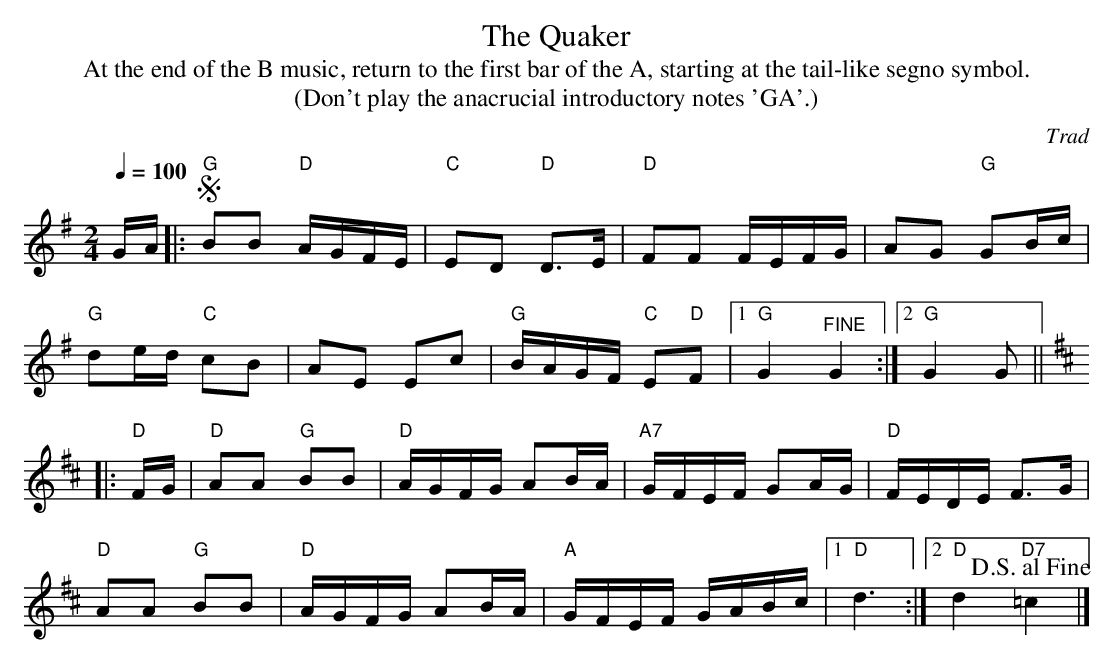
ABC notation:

X:1
T:Quaker, The
T:At the end of the B music, return to the first bar of the A, starting at the tail-like segno symbol.
T:(Don't play the anacrucial introductory notes 'GA'.)
C:Trad
M:2/4
L:1/16
Q:1/4=100
K:G
GA|:!segno!"G"B2B2 "D"AGFE | "C"E2D2 "D"D3E |"D" F2F2 FEFG| A2G2"G" G2Bc|
"G"d2ed "C"c2B2|A2E2 E2c2|"G"BAGF "C"E2"D"F2|1"G"G4"^FINE"G4:|2"G"G4G2||
K:D
|:"D"FG|"D"A2A2 "G"B2B2| "D"AGFG A2BA|"A7"GFEF G2AG|"D"FEDE F3G|
"D"A2A2 "G"B2B2|"D"AGFG A2BA|"A"GFEF GABc|1"D"d6:|2"D"d4!D.S.alfine!"D7"=c4|]
